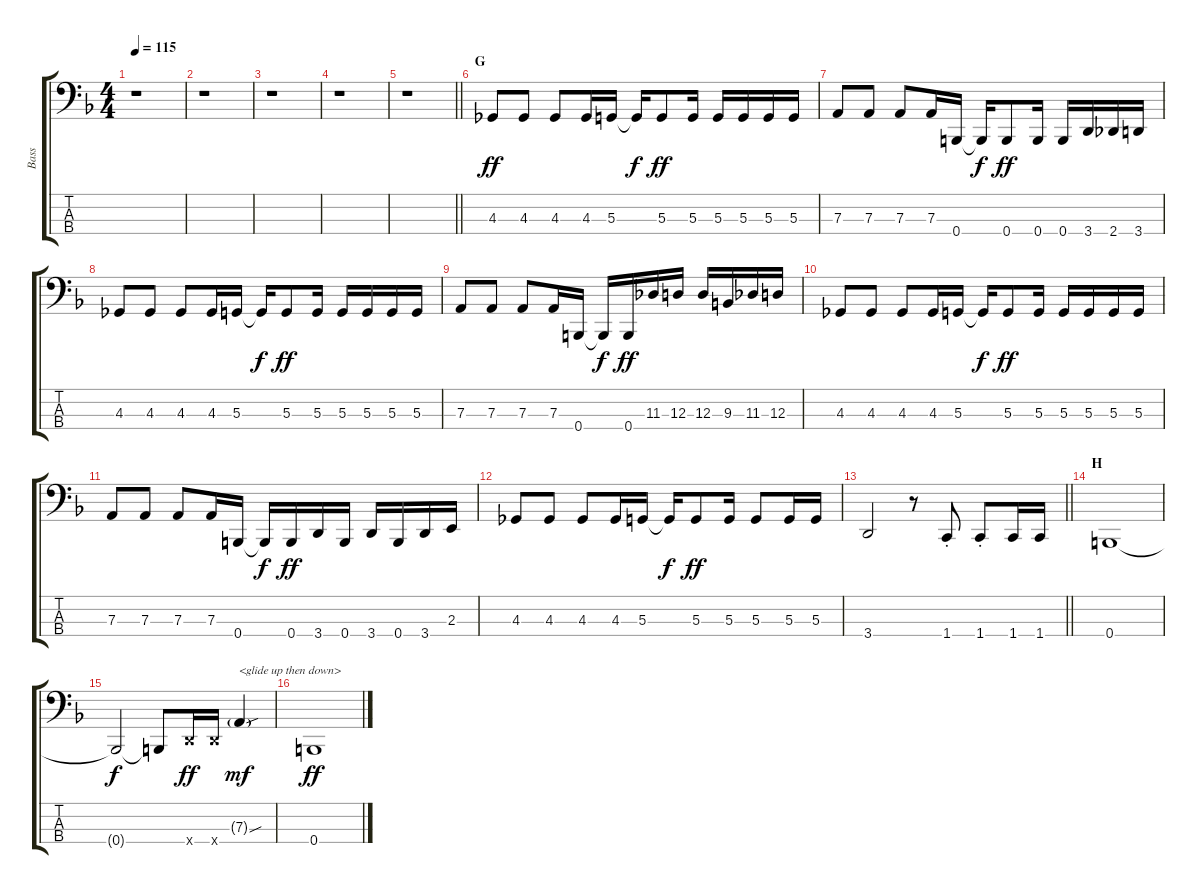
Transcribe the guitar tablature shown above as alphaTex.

\track ("Bass" "Bass") {instrument electricbasspick}
\staff {score tabs}
\tuning (C2 G1 D1 B0) {hide}
\ts (4 4)
\tempo 115
\clef f4
\ks f
r.1{dy f} |
r.1 |
r.1 |
r.1 |
\barLineRight lightlight
r.1 |
\section ("" "G")
4.3.8{dy ff} 4.3.8 4.3.8 4.3.16 5.3.16 5.3{t}.16{dy f} 5.3.8{dy ff} 5.3.16 5.3.16 5.3.16 5.3.16 5.3.16 |
7.3.8 7.3.8 7.3.8 7.3.16 0.4.16 0.4{t}.16{dy f} 0.4.8{dy ff} 0.4.16 0.4.16 3.4.16 2.4.16 3.4.16 |
4.3.8 4.3.8 4.3.8 4.3.16 5.3.16 5.3{t}.16{dy f} 5.3.8{dy ff} 5.3.16 5.3.16 5.3.16 5.3.16 5.3.16 |
7.3.8 7.3.8 7.3.8 7.3.16 0.4.16 0.4{t}.16{dy f} 0.4.16{dy ff} 11.3.16 12.3.16 12.3.16 9.3.16 11.3.16 12.3.16 |
4.3.8 4.3.8 4.3.8 4.3.16 5.3.16 5.3{t}.16{dy f} 5.3.8{dy ff} 5.3.16 5.3.16 5.3.16 5.3.16 5.3.16 |
7.3.8 7.3.8 7.3.8 7.3.16 0.4.16 0.4{t}.16{dy f} 0.4.16{dy ff} 3.4.16 0.4.16 3.4.16 0.4.16 3.4.16 2.3.16 |
4.3.8 4.3.8 4.3.8 4.3.16 5.3.16 5.3{t}.16{dy f} 5.3.8{dy ff} 5.3.16 5.3.8 5.3.16 5.3.16 |
\barLineRight lightlight
3.4.2 r.8 1.4{st}.8 1.4{st}.8 1.4.16 1.4.16 |
\section ("" "H")
0.4.1 |
0.4{t}.2{dy f} 0.4{t}.8 3.4{x}.16{dy ff} 3.4{x}.16 7.3{sou g}.4{txt "<glide up then down>" dy mf} |
0.4.1{dy ff}
